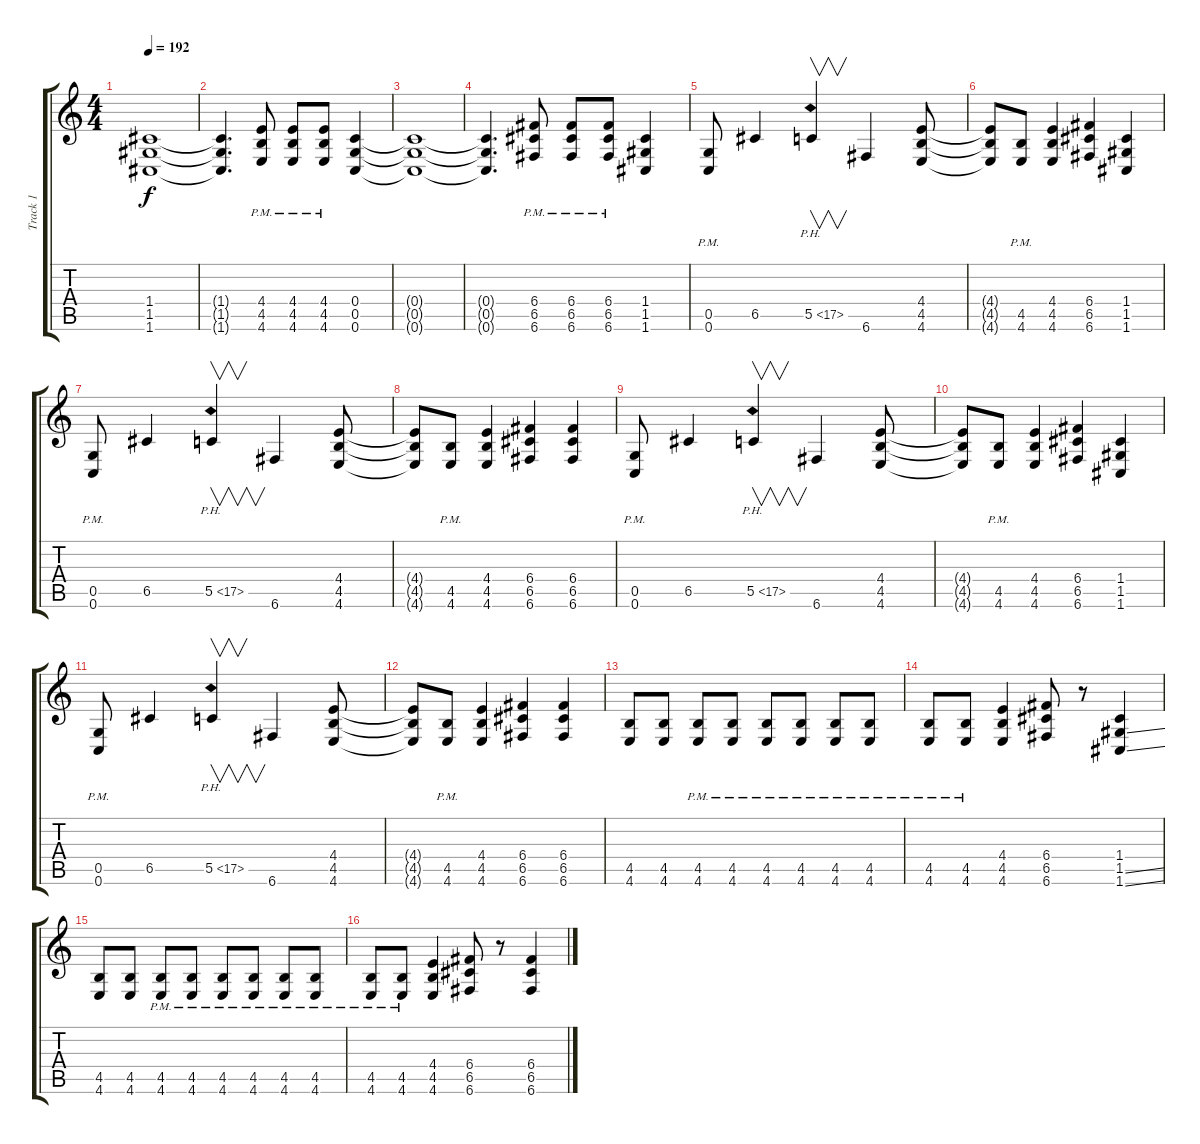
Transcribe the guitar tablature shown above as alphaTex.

\track ("Track 1" "Track 1") {instrument overdrivenguitar}
\staff {score tabs}
\tuning (D4 A3 F3 C3 G2 C2) {hide}
\ts (4 4)
\tempo 192
\clef g2
\ks c
(1.4{t} 1.5{t} 1.6{t}).1{dy f} |
(1.4{t} 1.5{t} 1.6{t}).4{d} (4.4{pm} 4.5{pm} 4.6{pm}).8 (4.4{pm} 4.5{pm} 4.6{pm}).8 (4.4{pm} 4.5{pm} 4.6{pm}).8 (0.4 0.5 0.6).4 |
(0.4{t} 0.5{t} 0.6{t}).1 |
(0.4{t} 0.5{t} 0.6{t}).4{d} (6.4{pm} 6.5{pm} 6.6{pm}).8 (6.4{pm} 6.5{pm} 6.6{pm}).8 (6.4{pm} 6.5{pm} 6.6{pm}).8 (1.4 1.5 1.6).4 |
(0.5{pm} 0.6{pm}).8 6.5.4 5.5{ph 12}.4{v} 6.6.4 (4.4 4.5 4.6).8 |
(4.4{t} 4.5{t} 4.6{t}).8 (4.5{pm} 4.6{pm}).8 (4.4 4.5 4.6).4 (6.4 6.5 6.6).4 (1.4 1.5 1.6).4 |
(0.5{pm} 0.6{pm}).8 6.5.4 5.5{ph 12}.4{v} 6.6.4 (4.4 4.5 4.6).8 |
(4.4{t} 4.5{t} 4.6{t}).8 (4.5{pm} 4.6{pm}).8 (4.4 4.5 4.6).4 (6.4 6.5 6.6).4 (6.4 6.5 6.6).4 |
(0.5{pm} 0.6{pm}).8 6.5.4 5.5{ph 12}.4{v} 6.6.4 (4.4 4.5 4.6).8 |
(4.4{t} 4.5{t} 4.6{t}).8 (4.5{pm} 4.6{pm}).8 (4.4 4.5 4.6).4 (6.4 6.5 6.6).4 (1.4 1.5 1.6).4 |
(0.5{pm} 0.6{pm}).8 6.5.4 5.5{ph 12}.4{v} 6.6.4 (4.4 4.5 4.6).8 |
(4.4{t} 4.5{t} 4.6{t}).8 (4.5{pm} 4.6{pm}).8 (4.4 4.5 4.6).4 (6.4 6.5 6.6).4 (6.4 6.5 6.6).4 |
(4.5 4.6).8 (4.5 4.6).8 (4.5{pm} 4.6{pm}).8 (4.5{pm} 4.6{pm}).8 (4.5{pm} 4.6{pm}).8 (4.5{pm} 4.6{pm}).8 (4.5{pm} 4.6{pm}).8 (4.5{pm} 4.6{pm}).8 |
(4.5{pm} 4.6{pm}).8 (4.5{pm} 4.6{pm}).8 (4.4 4.5 4.6).4 (6.4 6.5 6.6).8 r.8 (1.4 1.5{ss} 1.6{ss}).4 |
(4.5 4.6).8 (4.5 4.6).8 (4.5{pm} 4.6{pm}).8 (4.5{pm} 4.6{pm}).8 (4.5{pm} 4.6{pm}).8 (4.5{pm} 4.6{pm}).8 (4.5{pm} 4.6{pm}).8 (4.5{pm} 4.6{pm}).8 |
(4.5{pm} 4.6{pm}).8 (4.5{pm} 4.6{pm}).8 (4.4 4.5 4.6).4 (6.4 6.5 6.6).8 r.8 (6.4 6.5{ss} 6.6{ss}).4
